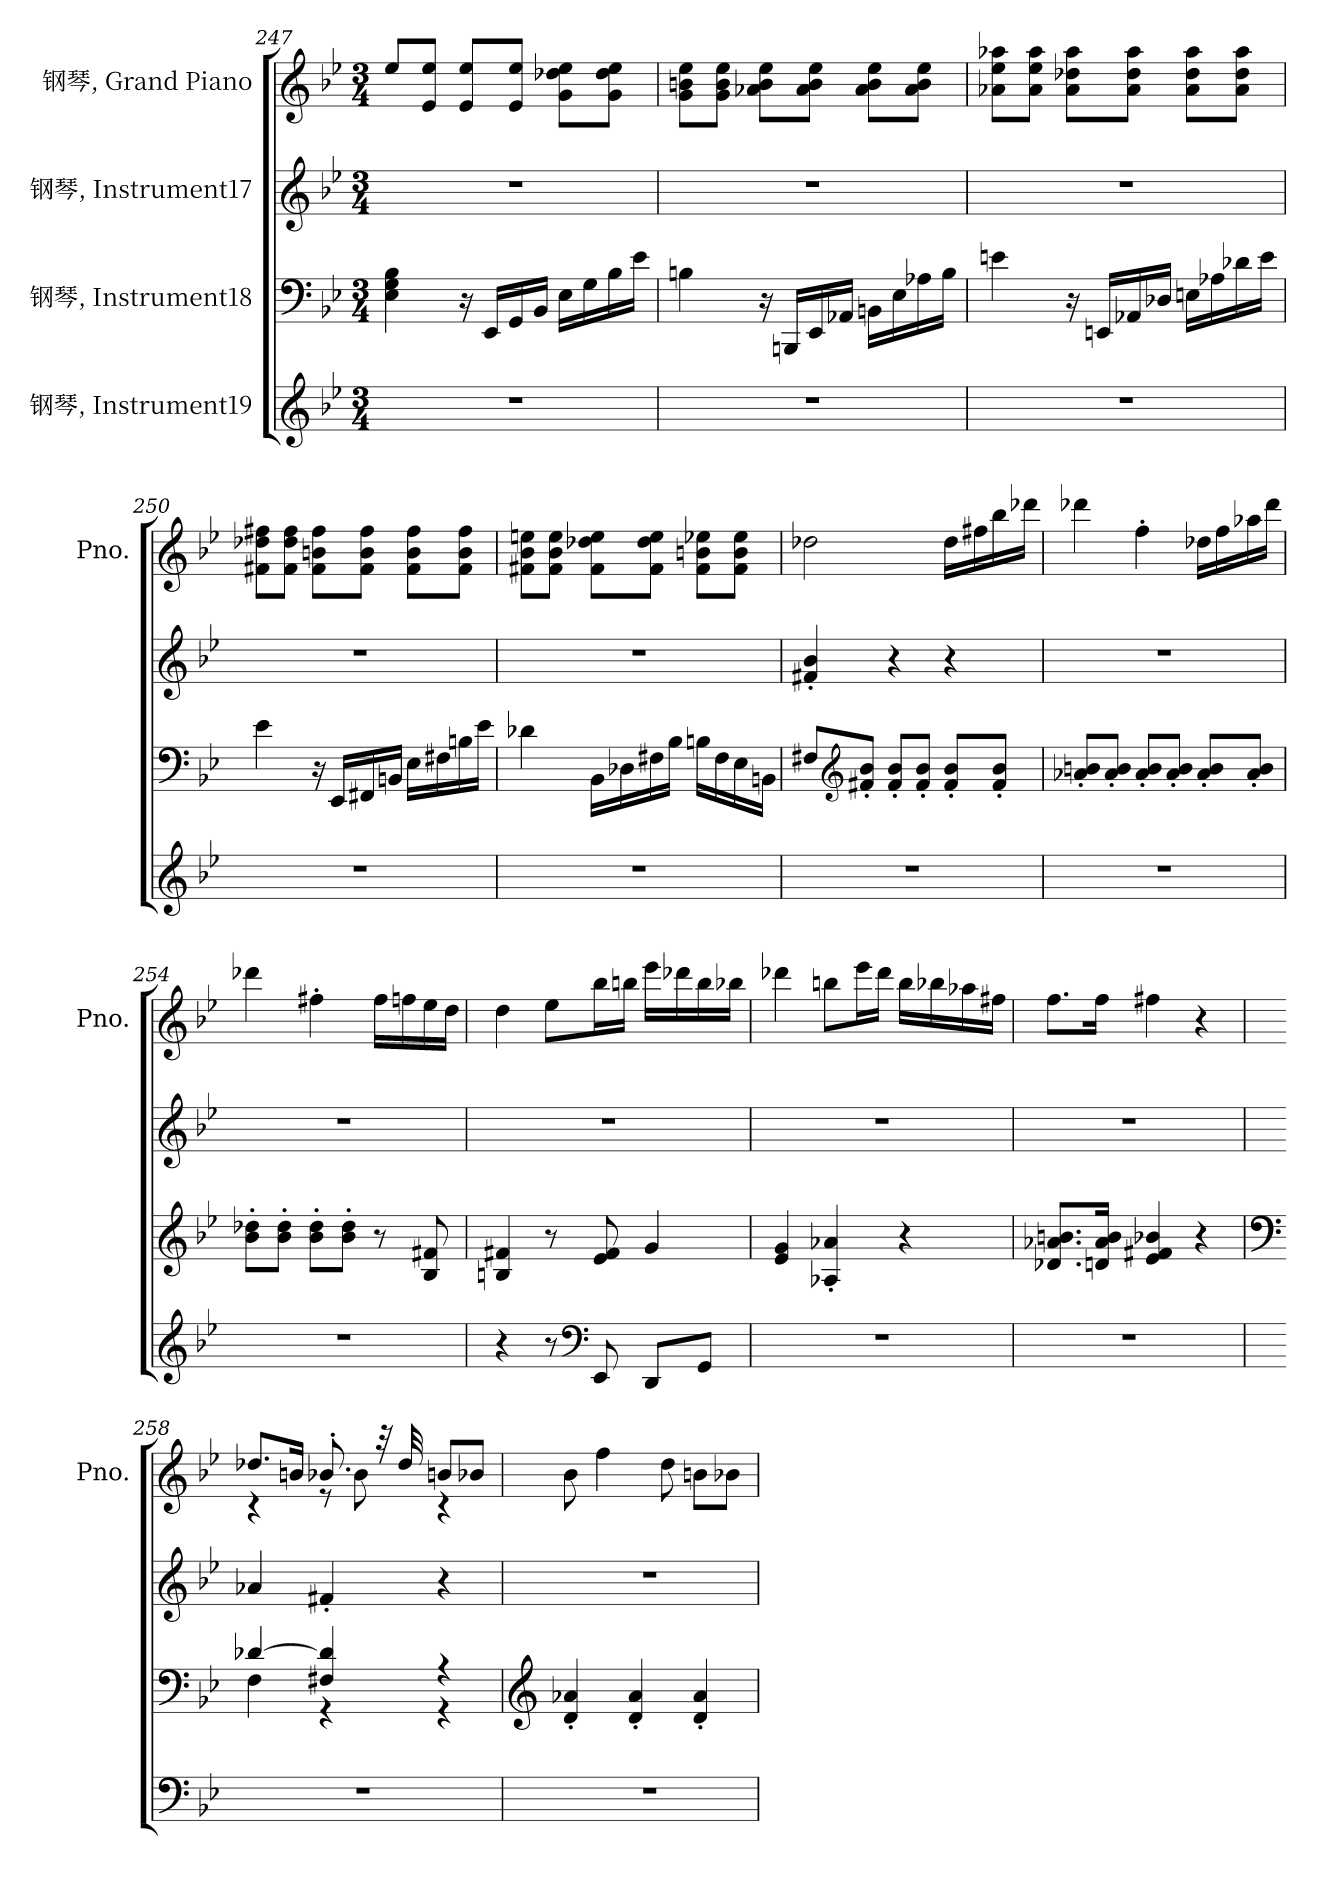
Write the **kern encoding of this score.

**kern	**kern	**kern	**kern
*part4	*part3	*part2	*part1
*staff4	*staff3	*staff2	*staff1
*I"钢琴, Instrument19	*I"钢琴, Instrument18	*I"钢琴, Instrument17	*I"钢琴, Grand Piano
*	*	*	*I'Pno.
!!LO:PB:g=z
*clefG2	*clefF4	*clefG2	*clefG2
*k[b-e-]	*k[b-e-]	*k[b-e-]	*k[b-e-]
*M3/4	*M3/4	*M3/4	*M3/4
=247	=247	=247	=247
2.r	4E-\ 4G\ 4B-\	2.r	8ee-/L
.	.	.	8e-/ 8ee-/J
.	16r	.	8e-/ 8ee-/L
.	16EE-/LL	.	.
.	16GG/	.	8e-/ 8ee-/J
.	16BB-/JJ	.	.
.	16E-\LL	.	8g\ 8dd-X\ 8ee-\L
.	16G\	.	.
.	16B-\	.	8g\ 8dd-\ 8ee-\J
.	16e-\JJ	.	.
=248	=248	=248	=248
2.r	4Bn\	2.r	8g\ 8bn\ 8ee-\L
.	.	.	8g\ 8b\ 8ee-\J
.	16r	.	8a-X\ 8b\ 8ee-\L
.	16BBBn/LL	.	.
.	16EE-/	.	8a-\ 8b\ 8ee-\J
.	16AA-X/JJ	.	.
.	16BBn\LL	.	8a-\ 8b\ 8ee-\L
.	16E-\	.	.
.	16A-X\	.	8a-\ 8b\ 8ee-\J
.	16B\JJ	.	.
=249	=249	=249	=249
2.r	4en\	2.r	8a-X\ 8ee-\ 8aa-X\L
.	.	.	8a-\ 8ee-\ 8aa-\J
.	16r	.	8a-\ 8dd-X\ 8aa-\L
.	16EEn/LL	.	.
.	16AA-X/	.	8a-\ 8dd-\ 8aa-\J
.	16D-X/JJ	.	.
.	16En\LL	.	8a-\ 8dd-\ 8aa-\L
.	16A-X\	.	.
.	16d-X\	.	8a-\ 8dd-\ 8aa-\J
.	16e\JJ	.	.
!!LO:LB:g=z
=250	=250	=250	=250
2.r	4e-\	2.r	8f#X\ 8dd-X\ 8ff#X\L
.	.	.	8f#\ 8dd-\ 8ff#\J
.	16r	.	8f#\ 8bn\ 8ff#\L
.	16EE-/LL	.	.
.	16FF#X/	.	8f#\ 8b\ 8ff#\J
.	16BBn/JJ	.	.
.	16E-\LL	.	8f#\ 8b\ 8ff#\L
.	16F#X\	.	.
.	16Bn\	.	8f#\ 8b\ 8ff#\J
.	16e-\JJ	.	.
=251	=251	=251	=251
2.r	4d-X\	2.r	8f#X\ 8b-\ 8een\L
.	.	.	8f#\ 8b-\ 8ee\J
.	16BB-\LL	.	8f#\ 8dd-X\ 8ee\L
.	16D-X\	.	.
.	16F#X\	.	8f#\ 8dd-\ 8ee\J
.	16B-\JJ	.	.
.	16Bn\LL	.	8f#\ 8bn\ 8ee-X\L
.	16F#\	.	.
.	16E-\	.	8f#\ 8b\ 8ee-\J
.	16BBn\JJ	.	.
=252	=252	=252	=252
2.r	8F#X/L	4f#X/' 4b-/'	2dd-X\
*	*clefG2	*	*
.	8f#X/' 8b-/'J	.	.
.	8f#/' 8b-/'L	4r	.
.	8f#/' 8b-/'J	.	.
.	8f#/' 8b-/'L	4r	16dd-\LL
.	.	.	16ff#X\
.	8f#/' 8b-/'J	.	16bb-\
.	.	.	16ddd-X\JJ
!!LO:LB:g=z
=253	=253	=253	=253
2.r	8a-X/' 8bn/'L	2.r	4ddd-X\
.	8a-/' 8b/'J	.	.
.	8a-/' 8b/'L	.	4ff'\
.	8a-/' 8b/'J	.	.
.	8a-/' 8b/'L	.	16dd-X\LL
.	.	.	16ff\
.	8a-/' 8b/'J	.	16aa-X\
.	.	.	16ddd-\JJ
=254	=254	=254	=254
2.r	8b-\' 8dd-X\'L	2.r	4ddd-X\
.	8b-\' 8dd-\'J	.	.
.	8b-\' 8dd-\'L	.	4ff#X'\
.	8b-\' 8dd-\'J	.	.
.	8r	.	16ff#\LL
.	.	.	16ffn\
.	8B-/ 8f#X/	.	16ee-\
.	.	.	16dd\JJ
=255	=255	=255	=255
4r	4Bn/ 4f#X/	2.r	4dd\
8r	8r	.	8ee-\L
*clefF4	*	*	*
8EE-/	8e-/ 8f#/	.	16bb-\L
.	.	.	16bbn\JJ
8DD/L	4g/	.	16eee-\LL
.	.	.	16ddd-X\
8GG/J	.	.	16bb\
.	.	.	16bb-X\JJ
!!LO:PB:g=z
=256	=256	=256	=256
2.r	4e-/ 4g/	2.r	4ddd-X\
.	4A-X/' 4a-X/'	.	8bbn\L
.	.	.	16eee-\L
.	.	.	16ddd-\JJ
.	4r	.	16bb\LL
.	.	.	16bb-X\
.	.	.	16aa-X\
.	.	.	16ff#X\JJ
=257	=257	=257	=257
2.r	8.d-X/ 8.a-X/ 8.bn/L	2.r	8.ff\L
.	16dn/ 16a-/ 16b/Jk	.	16ff\Jk
.	4e-/ 4f#X/ 4b-X/	.	4ff#X\
.	4r	.	4r
=258	=258	=258	=258
*	*clefF4	*	*
*	*^	*	*^
2.r	[4d-X/	4F\	4a-X/	8.dd-X/L	4r
.	.	.	.	16bn/Jk	.
.	4F#X/ 4d-/]	4r	4f#X'/	8.b-X'/	8r
.	.	.	.	.	8b-\
.	.	.	.	32r	.
.	.	.	.	32dd-/	.
.	4r	4r	4r	8bn/L	4r
.	.	.	.	8b-X/J	.
*	*v	*v	*	*v	*v
!!LO:LB:g=z
=259	=259	=259	=259
*	*clefG2	*	*
2.r	4d/' 4a-X/'	2.r	8b-\
.	.	.	4ff\
.	4d/' 4a-/'	.	.
.	.	.	8dd\
.	4d/' 4a-/'	.	8bn\L
.	.	.	8b-X\J
=	=	=	=
*-	*-	*-	*-
